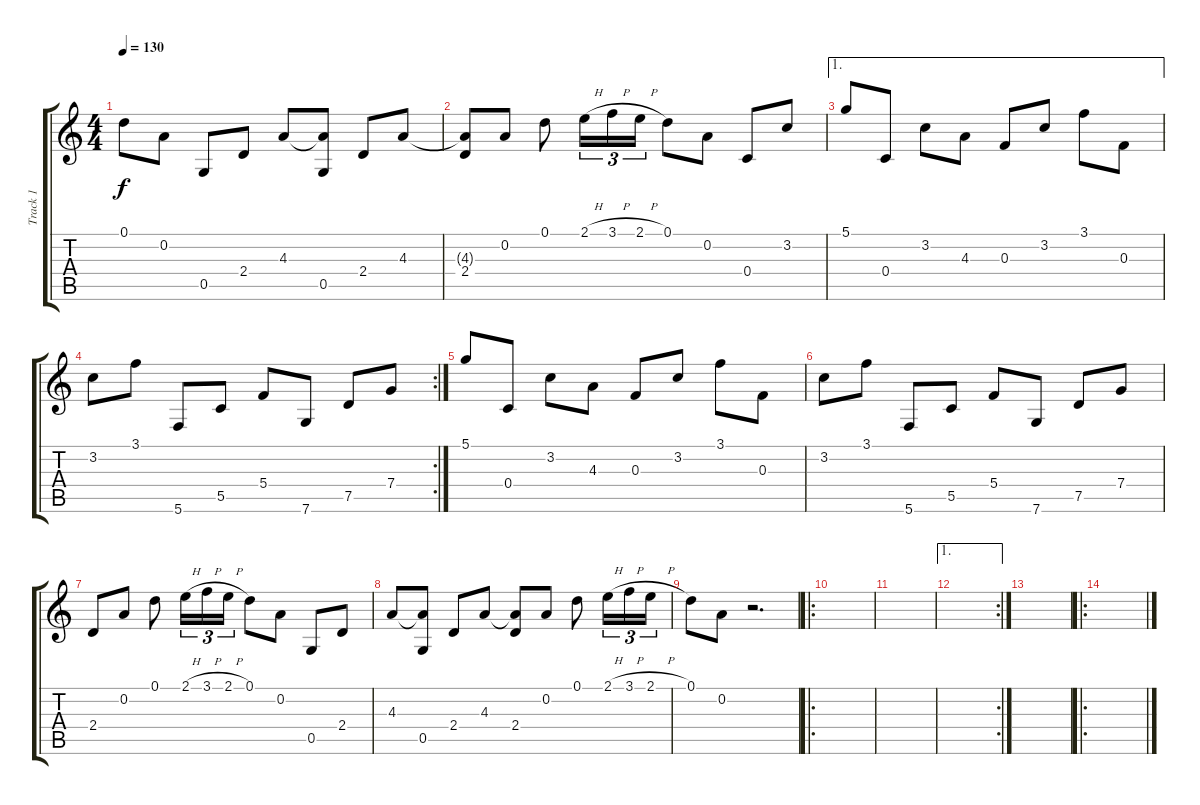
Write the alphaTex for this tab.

\track ("Track 1" "Track 1") {instrument acousticguitarsteel}
\staff {score tabs}
\tuning (D4 A3 F3 C3 G2 C2) {hide}
\ts (4 4)
\tempo 130
\clef g2
\ks c
0.1.8{dy f} 0.2.8 0.5.8 2.4.8 4.3.8 (4.3{t} 0.5).8 2.4.8 4.3.8 |
(4.3{t} 2.4).8 0.2.8 0.1.8 2.1{h}.16{tu (3 2)} 3.1{h}.16{tu (3 2)} 2.1{h}.16{tu (3 2)} 0.1.8 0.2.8 0.4.8 3.2.8 |
\ae 1
5.1.8 0.4.8 3.2.8 4.3.8 0.3.8 3.2.8 3.1.8 0.3.8 |
\rc 2
3.2.8 3.1.8 5.6.8 5.5.8 5.4.8 7.6.8 7.5.8 7.4.8 |
5.1.8 0.4.8 3.2.8 4.3.8 0.3.8 3.2.8 3.1.8 0.3.8 |
3.2.8 3.1.8 5.6.8 5.5.8 5.4.8 7.6.8 7.5.8 7.4.8 |
2.4.8 0.2.8 0.1.8 2.1{h}.16{tu (3 2)} 3.1{h}.16{tu (3 2)} 2.1{h}.16{tu (3 2)} 0.1.8 0.2.8 0.5.8 2.4.8 |
4.3.8 (4.3{t} 0.5).8 2.4.8 4.3.8 (4.3{t} 2.4).8 0.2.8 0.1.8 2.1{h}.16{tu (3 2)} 3.1{h}.16{tu (3 2)} 2.1{h}.16{tu (3 2)} |
0.1.8 0.2.8 r.2{d} |
\ro
|
|
\ae 1
\rc 2
|
|
\ro
